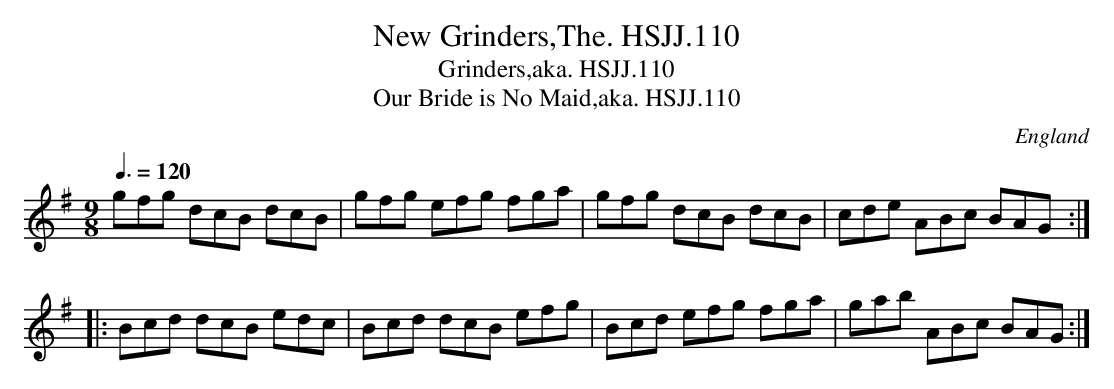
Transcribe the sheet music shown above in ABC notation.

X:1
T:New Grinders,The. HSJJ.110
T:Grinders,aka. HSJJ.110
T:Our Bride is No Maid,aka. HSJJ.110
L:1/8
M:9/8
O:England
Q:3/8=120
K:G
gfg dcB dcB|gfg efg fga|gfg dcB dcB|cde ABc BAG:|!
|:Bcd dcB edc|Bcd dcB efg|Bcd efg fga|gab ABc BAG:|
